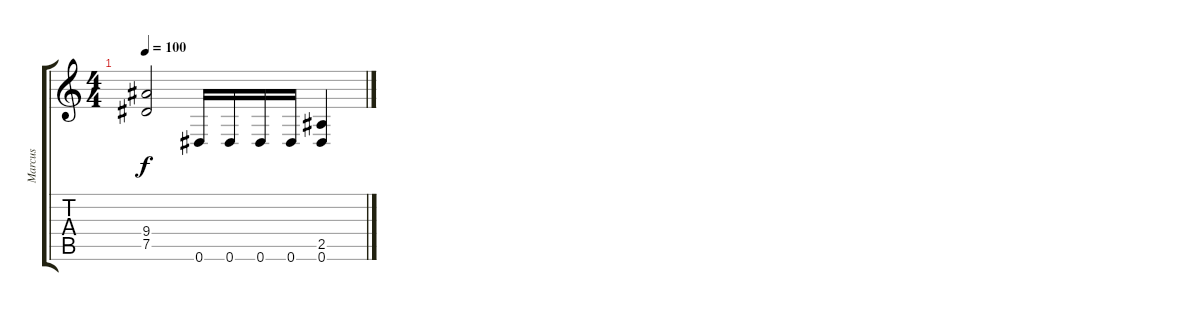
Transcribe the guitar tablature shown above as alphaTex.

\track ("Marcus" "Marcus") {instrument overdrivenguitar}
\staff {score tabs}
\tuning (Eb4 Bb3 Gb3 Db3 Ab2 Eb2) {hide}
\ts (4 4)
\tempo 100
\clef g2
\ks c
(9.4 7.5).2{dy f} 0.6.16 0.6.16 0.6.16 0.6.16 (2.5 0.6).4
